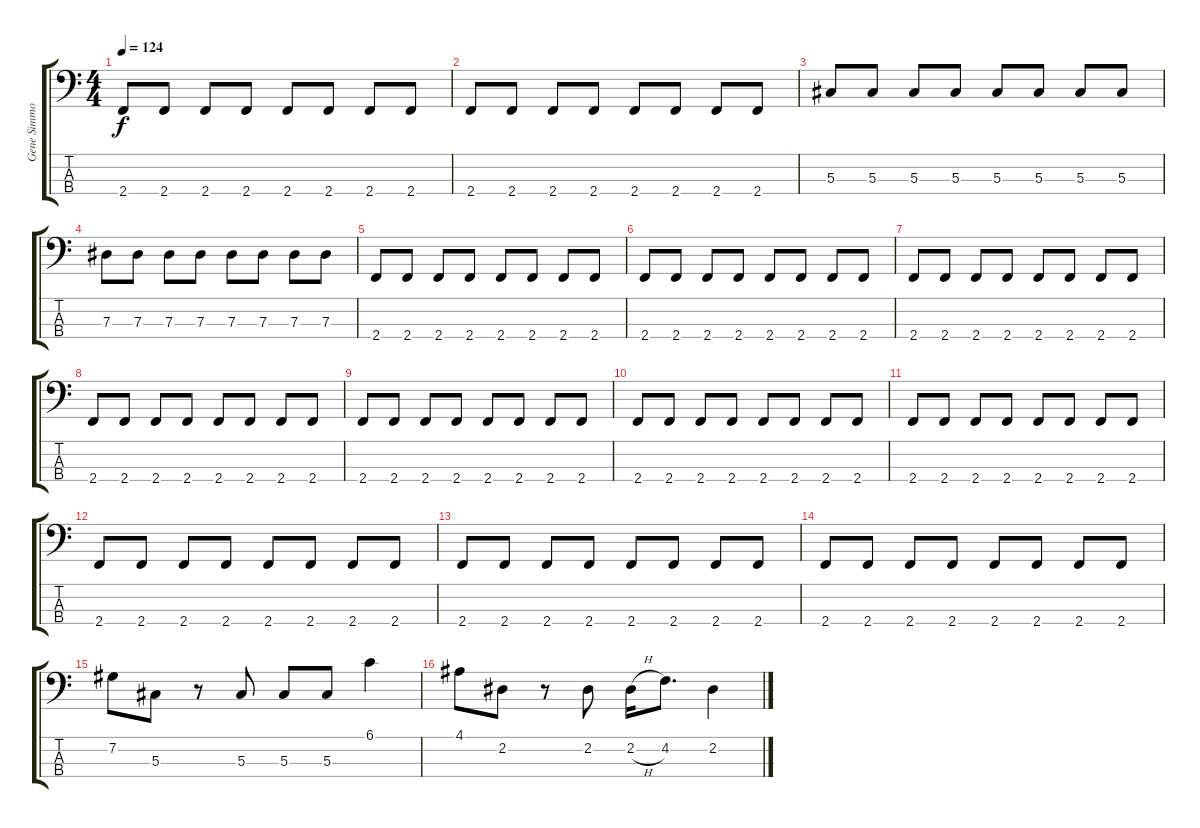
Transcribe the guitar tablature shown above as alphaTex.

\track ("Gene Simmons" "Gene Simmo") {instrument electricbassfinger}
\staff {score tabs}
\tuning (Gb2 Db2 Ab1 Eb1) {hide}
\ts (4 4)
\tempo 124
\clef f4
\ks c
2.4.8{dy f} 2.4.8 2.4.8 2.4.8 2.4.8 2.4.8 2.4.8 2.4.8 |
2.4.8 2.4.8 2.4.8 2.4.8 2.4.8 2.4.8 2.4.8 2.4.8 |
5.3.8 5.3.8 5.3.8 5.3.8 5.3.8 5.3.8 5.3.8 5.3.8 |
7.3.8 7.3.8 7.3.8 7.3.8 7.3.8 7.3.8 7.3.8 7.3.8 |
2.4.8 2.4.8 2.4.8 2.4.8 2.4.8 2.4.8 2.4.8 2.4.8 |
2.4.8 2.4.8 2.4.8 2.4.8 2.4.8 2.4.8 2.4.8 2.4.8 |
2.4.8 2.4.8 2.4.8 2.4.8 2.4.8 2.4.8 2.4.8 2.4.8 |
2.4.8 2.4.8 2.4.8 2.4.8 2.4.8 2.4.8 2.4.8 2.4.8 |
2.4.8 2.4.8 2.4.8 2.4.8 2.4.8 2.4.8 2.4.8 2.4.8 |
2.4.8 2.4.8 2.4.8 2.4.8 2.4.8 2.4.8 2.4.8 2.4.8 |
2.4.8 2.4.8 2.4.8 2.4.8 2.4.8 2.4.8 2.4.8 2.4.8 |
2.4.8 2.4.8 2.4.8 2.4.8 2.4.8 2.4.8 2.4.8 2.4.8 |
2.4.8 2.4.8 2.4.8 2.4.8 2.4.8 2.4.8 2.4.8 2.4.8 |
2.4.8 2.4.8 2.4.8 2.4.8 2.4.8 2.4.8 2.4.8 2.4.8 |
7.2.8 5.3.8 r.8 5.3.8 5.3.8 5.3.8 6.1.4 |
4.1.8 2.2.8 r.8 2.2.8 2.2{h}.16 4.2.8{d} 2.2.4
